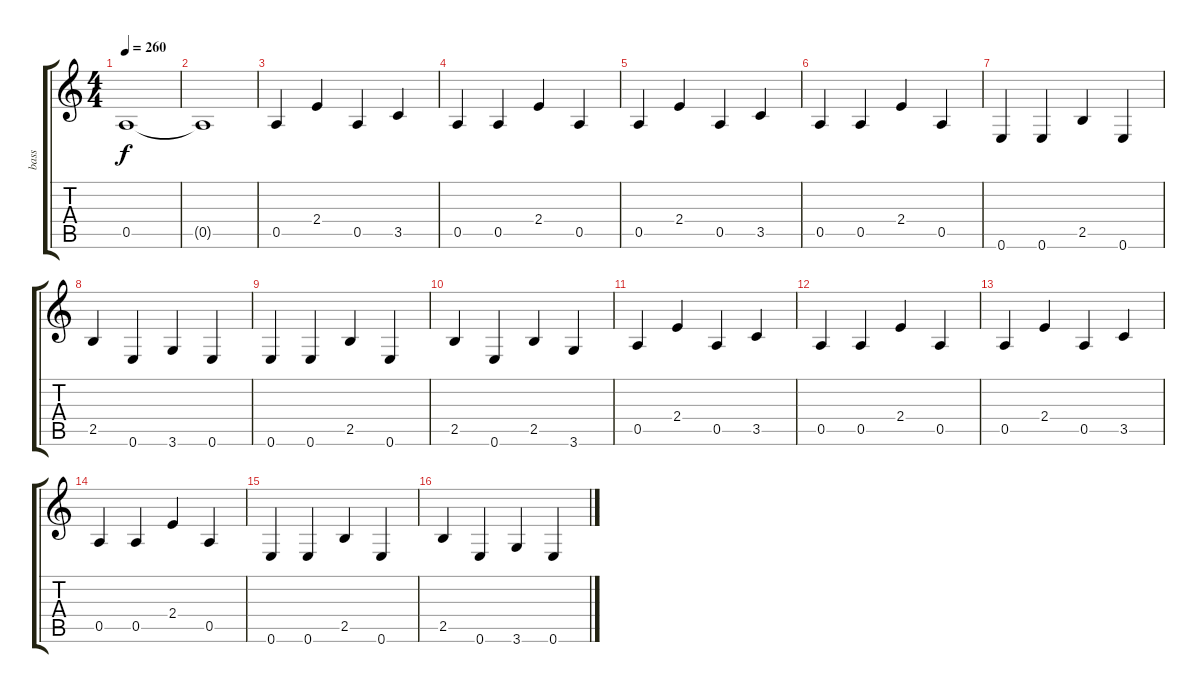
\track ("bass" "bass") {instrument electricbassfinger}
\staff {score tabs}
\tuning (E4 B3 G3 D3 A2 E2) {hide}
\ts (4 4)
\tempo 260
\clef g2
\ks c
0.5{t}.1{dy f} |
0.5{t}.1 |
0.5.4 2.4.4 0.5.4 3.5.4 |
0.5.4 0.5.4 2.4.4 0.5.4 |
0.5.4 2.4.4 0.5.4 3.5.4 |
0.5.4 0.5.4 2.4.4 0.5.4 |
0.6.4 0.6.4 2.5.4 0.6.4 |
2.5.4 0.6.4 3.6.4 0.6.4 |
0.6.4 0.6.4 2.5.4 0.6.4 |
2.5.4 0.6.4 2.5.4 3.6.4 |
0.5.4 2.4.4 0.5.4 3.5.4 |
0.5.4 0.5.4 2.4.4 0.5.4 |
0.5.4 2.4.4 0.5.4 3.5.4 |
0.5.4 0.5.4 2.4.4 0.5.4 |
0.6.4 0.6.4 2.5.4 0.6.4 |
2.5.4 0.6.4 3.6.4 0.6.4
